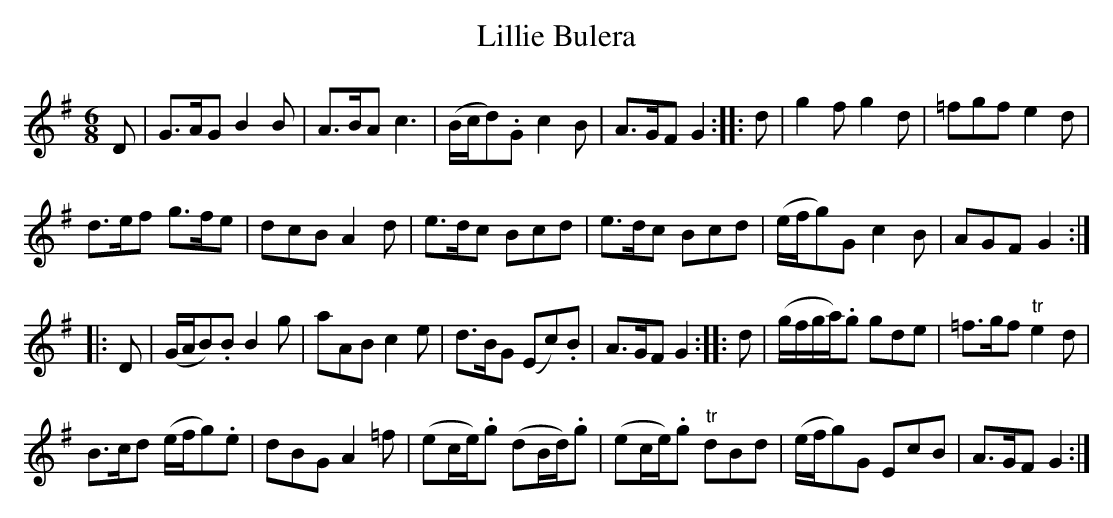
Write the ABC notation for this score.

X:1
T:Lillie Bulera
M:6/8
K:G major
D|\
G>AG B2B| A>BA c3| \
(B/c/d).G c2B| A>GF G2::\
d|\
g2f g2d| =fgf e2d|
d>ef g>fe| dcB A2d|\
e>dc Bcd| e>dc Bcd| \
(e/f/g)G c2B| AGF G2::
D|\
(G/A/B).B B2g| aAB c2e| \
d>BG (Ec).B| A>GF G2::\
d|\
(g/f/g/a/).g gde| =f>gf "tr"e2d|
B>cd (e/f/g).e| dBG A2=f|\
(ec/e/).g (dB/d/).g| (ec/e/).g "tr"dBd| \
(e/f/g)G EcB| A>GF G2:|
